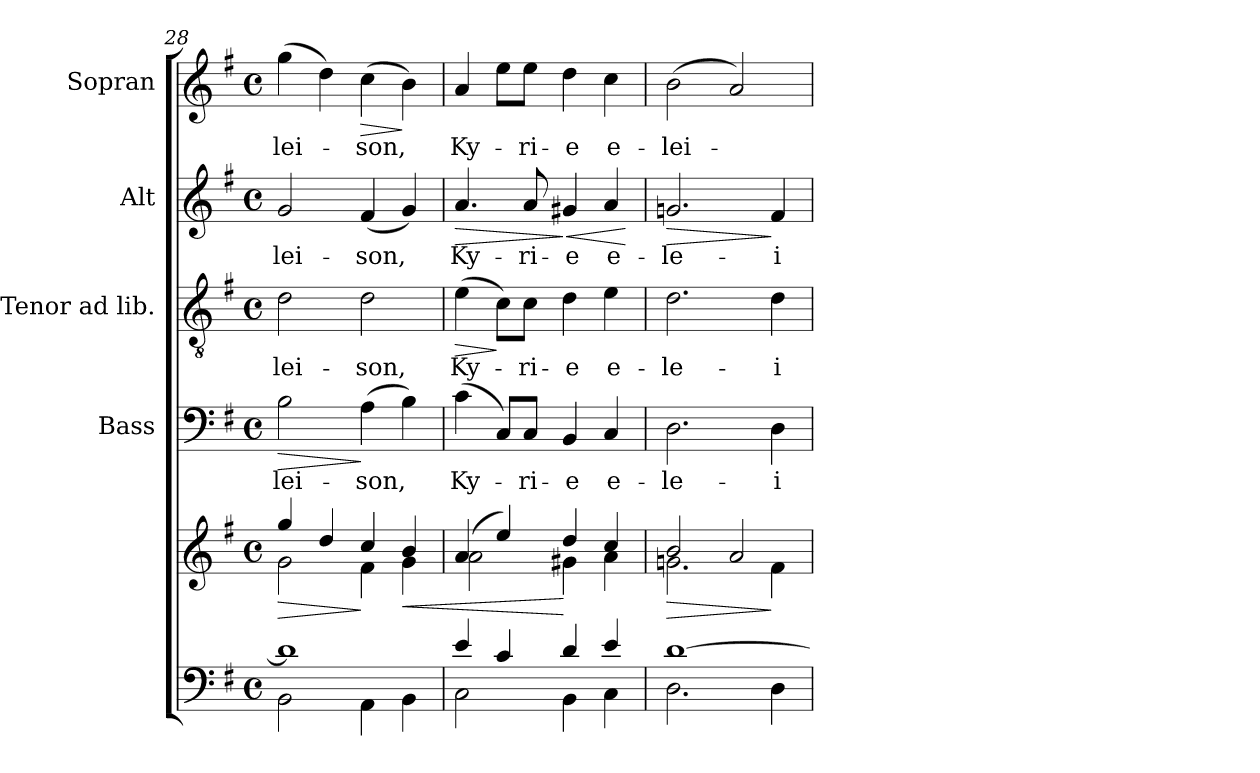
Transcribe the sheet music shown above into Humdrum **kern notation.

**kern	**kern	**dynam	**kern	**text	**dynam	**kern	**text	**dynam	**kern	**text	**dynam	**kern	**text	**dynam
*part5	*part5	*part5	*part4	*part4	*part4	*part3	*part3	*part3	*part2	*part2	*part2	*part1	*part1	*part1
*staff6	*staff5	*staff5/6	*staff4	*staff4	*staff4	*staff3	*staff3	*staff3	*staff2	*staff2	*staff2	*staff1	*staff1	*staff1
*	*	*	*I"Bass	*	*	*I"Tenor ad lib.	*	*	*I"Alt	*	*	*I"Sopran	*	*
*	*	*	*I'B.	*	*	*I'T.	*	*	*I'A.	*	*	*I'S.	*	*
*clefF4	*clefG2	*	*clefF4	*	*	*clefGv2	*	*	*clefG2	*	*	*clefG2	*	*
*k[f#]	*k[f#]	*	*k[f#]	*	*	*k[f#]	*	*	*k[f#]	*	*	*k[f#]	*	*
*G:	*G:	*	*G:	*	*	*G:	*	*	*G:	*	*	*G:	*	*
*M4/4	*M4/4	*	*M4/4	*	*	*M4/4	*	*	*M4/4	*	*	*M4/4	*	*
*met(c)	*met(c)	*	*met(c)	*	*	*met(c)	*	*	*met(c)	*	*	*met(c)	*	*
=28	=28	=28	=28	=28	=28	=28	=28	=28	=28	=28	=28	=28	=28	=28
*^	*	*	*	*	*	*	*	*	*	*	*	*	*	*
!	!	!	!LO:HP:b	!	!LO:LY:b	!LO:HP:b	!	!LO:LY:b	!	!	!LO:LY:b	!	!	!LO:LY:b	!
*	*	*^	*	*	*	*	*	*	*	*	*	*	*	*	*
1d]	2BB\	4gg/	2g\	>	2B\	-lei-	>	2d\	-lei-	.	2g/	-lei-	.	(>4gg\	-lei-	.
.	.	4dd/	.	.	.	.	.	.	.	.	.	.	.	4dd\)	.	.
!	!	!	!	!	!	!LO:LY:b	!	!	!LO:LY:b	!	!	!LO:LY:b	!	!	!LO:LY:b	!LO:HP:b
.	4AA\	4cc/	4f#\	]	(>4A\	-son,	]	2d\	-son,	.	(<4f#/	-son,	.	(>4cc\	-son,	>
!	!	!	!	!LO:HP:b	!	!	!	!	!	!	!	!	!	!	!	!
.	4BB\	4b/	4g\	<	4B\)	.	.	.	.	.	4g/)	.	.	4b\)	.	]
!!LO:PB:g=z
=29	=29	=29	=29	=29	=29	=29	=29	=29	=29	=29	=29	=29	=29	=29	=29	=29
!	!	!	!	!	!	!LO:LY:b	!	!	!LO:LY:b	!LO:HP:b	!	!LO:LY:b	!LO:HP:b	!	!LO:LY:b	!
4e/	2C\	(4a/	2a\	.	(>4c\	Ky-	.	(>4e\	Ky-	>	4.a/	Ky-	>	4a/	Ky-	.
4c/	.	4ee/)	.	.	8C/L)	.	.	8c\L)	.	]	.	.	.	8ee\L	.	.
!	!	!	!	!	!	!LO:LY:b	!	!	!LO:LY:b	!	!	!LO:LY:b	!	!	!LO:LY:b	!
.	.	.	.	.	8C/J	-ri-	.	8c\J	-ri-	.	8a/	-ri-	.	8ee\J	-ri-	.
!	!	!	!	!	!	!LO:LY:b	!	!	!LO:LY:b	!	!	!LO:LY:b	!LO:HP:n=1:b	!	!LO:LY:b	!
4d/	4BB\	4dd/	4g#X\	[	4BB/	-e	.	4d\	-e	.	4g#X/	-e	] <	4dd\	-e	.
!	!	!	!	!	!	!LO:LY:b	!	!	!LO:LY:b	!	!	!LO:LY:b	!	!	!LO:LY:b	!
4e/	4C\	4cc/	4a\	.	4C/	e-	.	4e\	e-	.	4a/	e-	.	4cc\	e-	.
*v	*v	*	*	*	*	*	*	*	*	*	*	*	*	*	*	*
*	*v	*v	*	*	*	*	*	*	*	*	*	*	*	*	*
.	.	.	.	.	.	.	.	.	.	.	[	.	.	.
=30	=30	=30	=30	=30	=30	=30	=30	=30	=30	=30	=30	=30	=30	=30
*^	*	*	*	*	*	*	*	*	*	*	*	*	*	*
!	!	!	!LO:HP:b	!	!LO:LY:b	!	!	!LO:LY:b	!	!	!LO:LY:b	!LO:HP:b	!	!LO:LY:b	!
*	*	*^	*	*	*	*	*	*	*	*	*	*	*	*	*
[>1d	2.D\	2b/	2.gn\	>	2.D\	-le-	.	2.d\	-le-	.	2.gn/	-le-	>	(>2b\	-lei-	.
.	.	2a/	.	.	.	.	.	.	.	.	.	.	.	2a/)	.	.
!	!	!	!	!	!	!LO:LY:b	!	!	!LO:LY:b	!	!	!LO:LY:b	!	!	!	!
.	4D\	.	4f#\	]	4D\	-i-	.	4d\	-i-	.	4f#/	-i-	]	.	.	.
*v	*v	*	*	*	*	*	*	*	*	*	*	*	*	*	*	*
*	*v	*v	*	*	*	*	*	*	*	*	*	*	*	*	*
=	=	=	=	=	=	=	=	=	=	=	=	=	=	=
*-	*-	*-	*-	*-	*-	*-	*-	*-	*-	*-	*-	*-	*-	*-
